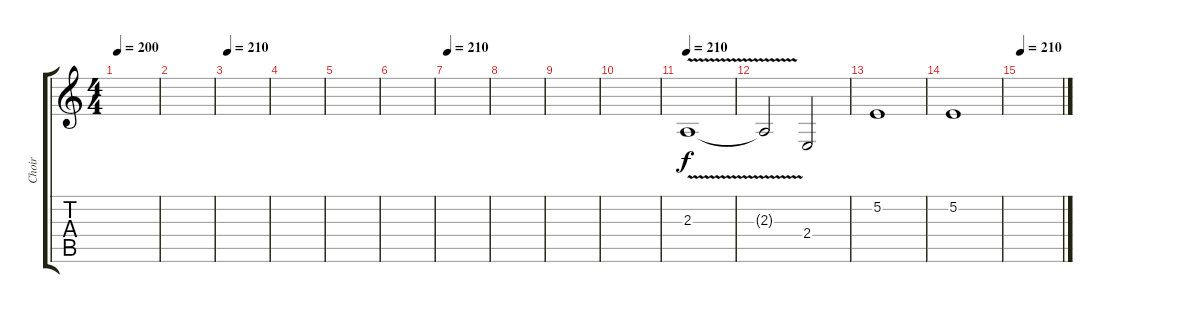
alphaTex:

\track ("Choir" "Choir") {instrument choiraahs}
\staff {score tabs}
\tuning (E4 B3 G3 D3 A2 E2) {hide}
\ts (4 4)
\tempo 200
\clef g2
\ks c
|
|
\tempo 200
\tempo 210
|
|
|
|
\tempo 200
\tempo 210
|
|
|
|
\tempo 200
\tempo 210
2.3{v}.1 |
2.3{v t}.2 2.4.2 |
5.2.1 |
5.2.1 |
\tempo 200
\tempo 210
